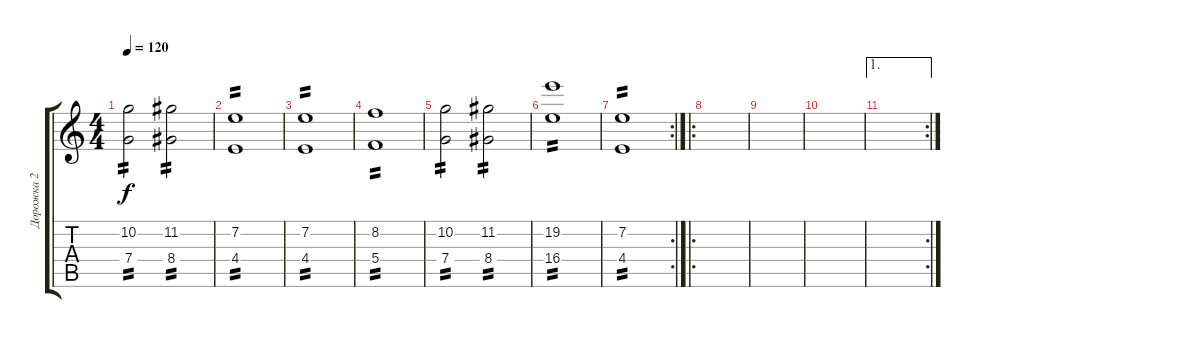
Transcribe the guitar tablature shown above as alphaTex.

\track ("Дорожка 2" "Дорожка 2") {instrument overdrivenguitar}
\staff {score tabs}
\tuning (D4 A3 F3 C3 G2 C2) {hide}
\ts (4 4)
\tempo 120
\clef g2
\ks c
(10.2 7.4).2{tp 2 dy f} (11.2 8.4).2{tp 2} |
(7.2 4.4).1{tp 2} |
(7.2 4.4).1{tp 2} |
(8.2 5.4).1{tp 2} |
(10.2 7.4).2{tp 2} (11.2 8.4).2{tp 2} |
(19.2 16.4).1{tp 2} |
\rc 2
(7.2 4.4).1{tp 2} |
\ro
|
|
|
\ae 1
\rc 2
